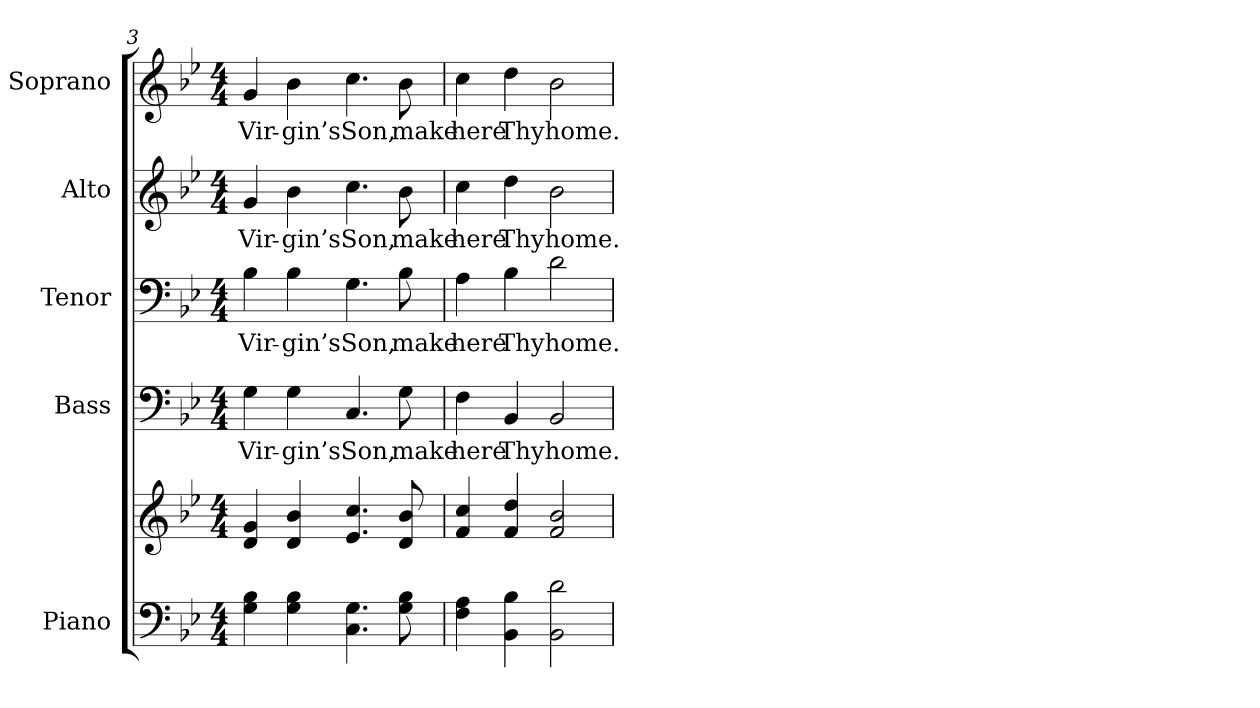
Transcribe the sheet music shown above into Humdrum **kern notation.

**kern	**kern	**kern	**text	**kern	**text	**kern	**text	**kern	**text
*part5	*part5	*part4	*part4	*part3	*part3	*part2	*part2	*part1	*part1
*staff6	*staff5	*staff4	*staff4	*staff3	*staff3	*staff2	*staff2	*staff1	*staff1
*I"Piano	*	*I"Bass	*	*I"Tenor	*	*I"Alto	*	*I"Soprano	*
*I'Pno.	*	*I'B.	*	*I'T.	*	*I'A.	*	*I'S.	*
!!LO:PB:g=z
*clefF4	*clefG2	*clefF4	*	*clefF4	*	*clefG2	*	*clefG2	*
*k[b-e-]	*k[b-e-]	*k[b-e-]	*	*k[b-e-]	*	*k[b-e-]	*	*k[b-e-]	*
*B-:	*B-:	*B-:	*	*B-:	*	*B-:	*	*B-:	*
*M4/4	*M4/4	*M4/4	*	*M4/4	*	*M4/4	*	*M4/4	*
=3	=3	=3	=3	=3	=3	=3	=3	=3	=3
!	!	!	!LO:LY:b:color=#000000	!	!	!	!	!	!
!	!	!	!	!	!LO:LY:b:color=#000000	!	!	!	!
!	!	!	!	!	!	!	!LO:LY:b:color=#000000	!	!
!	!	!	!	!	!	!	!	!	!LO:LY:b:color=#000000
4Gi\ 4B-i	4di/ 4gi	4Gi\	Vir-	4B-i\	Vir-	4gi/	Vir-	4gi/	Vir-
!	!	!	!LO:LY:b:color=#000000	!	!	!	!	!	!
!	!	!	!	!	!LO:LY:b:color=#000000	!	!	!	!
!	!	!	!	!	!	!	!LO:LY:b:color=#000000	!	!
!	!	!	!	!	!	!	!	!	!LO:LY:b:color=#000000
4Gi\ 4B-i	4di/ 4b-i	4Gi\	-gin’s	4B-i\	-gin’s	4b-i\	-gin’s	4b-i\	-gin’s
!	!	!	!LO:LY:b:color=#000000	!	!	!	!	!	!
!	!	!	!	!	!LO:LY:b:color=#000000	!	!	!	!
!	!	!	!	!	!	!	!LO:LY:b:color=#000000	!	!
!	!	!	!	!	!	!	!	!	!LO:LY:b:color=#000000
4.Ci\ 4.Gi	4.e-i/ 4.cci	4.Ci/	Son,	4.Gi\	Son,	4.cci\	Son,	4.cci\	Son,
!	!	!	!LO:LY:b:color=#000000	!	!	!	!	!	!
!	!	!	!	!	!LO:LY:b:color=#000000	!	!	!	!
!	!	!	!	!	!	!	!LO:LY:b:color=#000000	!	!
!	!	!	!	!	!	!	!	!	!LO:LY:b:color=#000000
8Gi\ 8B-i	8di/ 8b-i	8Gi\	make	8B-i\	make	8b-i\	make	8b-i\	make
=4	=4	=4	=4	=4	=4	=4	=4	=4	=4
!	!	!	!LO:LY:b:color=#000000	!	!	!	!	!	!
!	!	!	!	!	!LO:LY:b:color=#000000	!	!	!	!
!	!	!	!	!	!	!	!LO:LY:b:color=#000000	!	!
!	!	!	!	!	!	!	!	!	!LO:LY:b:color=#000000
4Fi\ 4Ai	4fi/ 4cci	4Fi\	here	4Ai\	here	4cci\	here	4cci\	here
!	!	!	!LO:LY:b:color=#000000	!	!	!	!	!	!
!	!	!	!	!	!LO:LY:b:color=#000000	!	!	!	!
!	!	!	!	!	!	!	!LO:LY:b:color=#000000	!	!
!	!	!	!	!	!	!	!	!	!LO:LY:b:color=#000000
4BB-i\ 4B-i	4fi/ 4ddi	4BB-i/	Thy	4B-i\	Thy	4ddi\	Thy	4ddi\	Thy
!	!	!	!LO:LY:b:color=#000000	!	!	!	!	!	!
!	!	!	!	!	!LO:LY:b:color=#000000	!	!	!	!
!	!	!	!	!	!	!	!LO:LY:b:color=#000000	!	!
!	!	!	!	!	!	!	!	!	!LO:LY:b:color=#000000
2BB-i\ 2di	2fi/ 2b-i	2BB-i/	home.	2di\	home.	2b-i\	home.	2b-i\	home.
=	=	=	=	=	=	=	=	=	=
*-	*-	*-	*-	*-	*-	*-	*-	*-	*-
